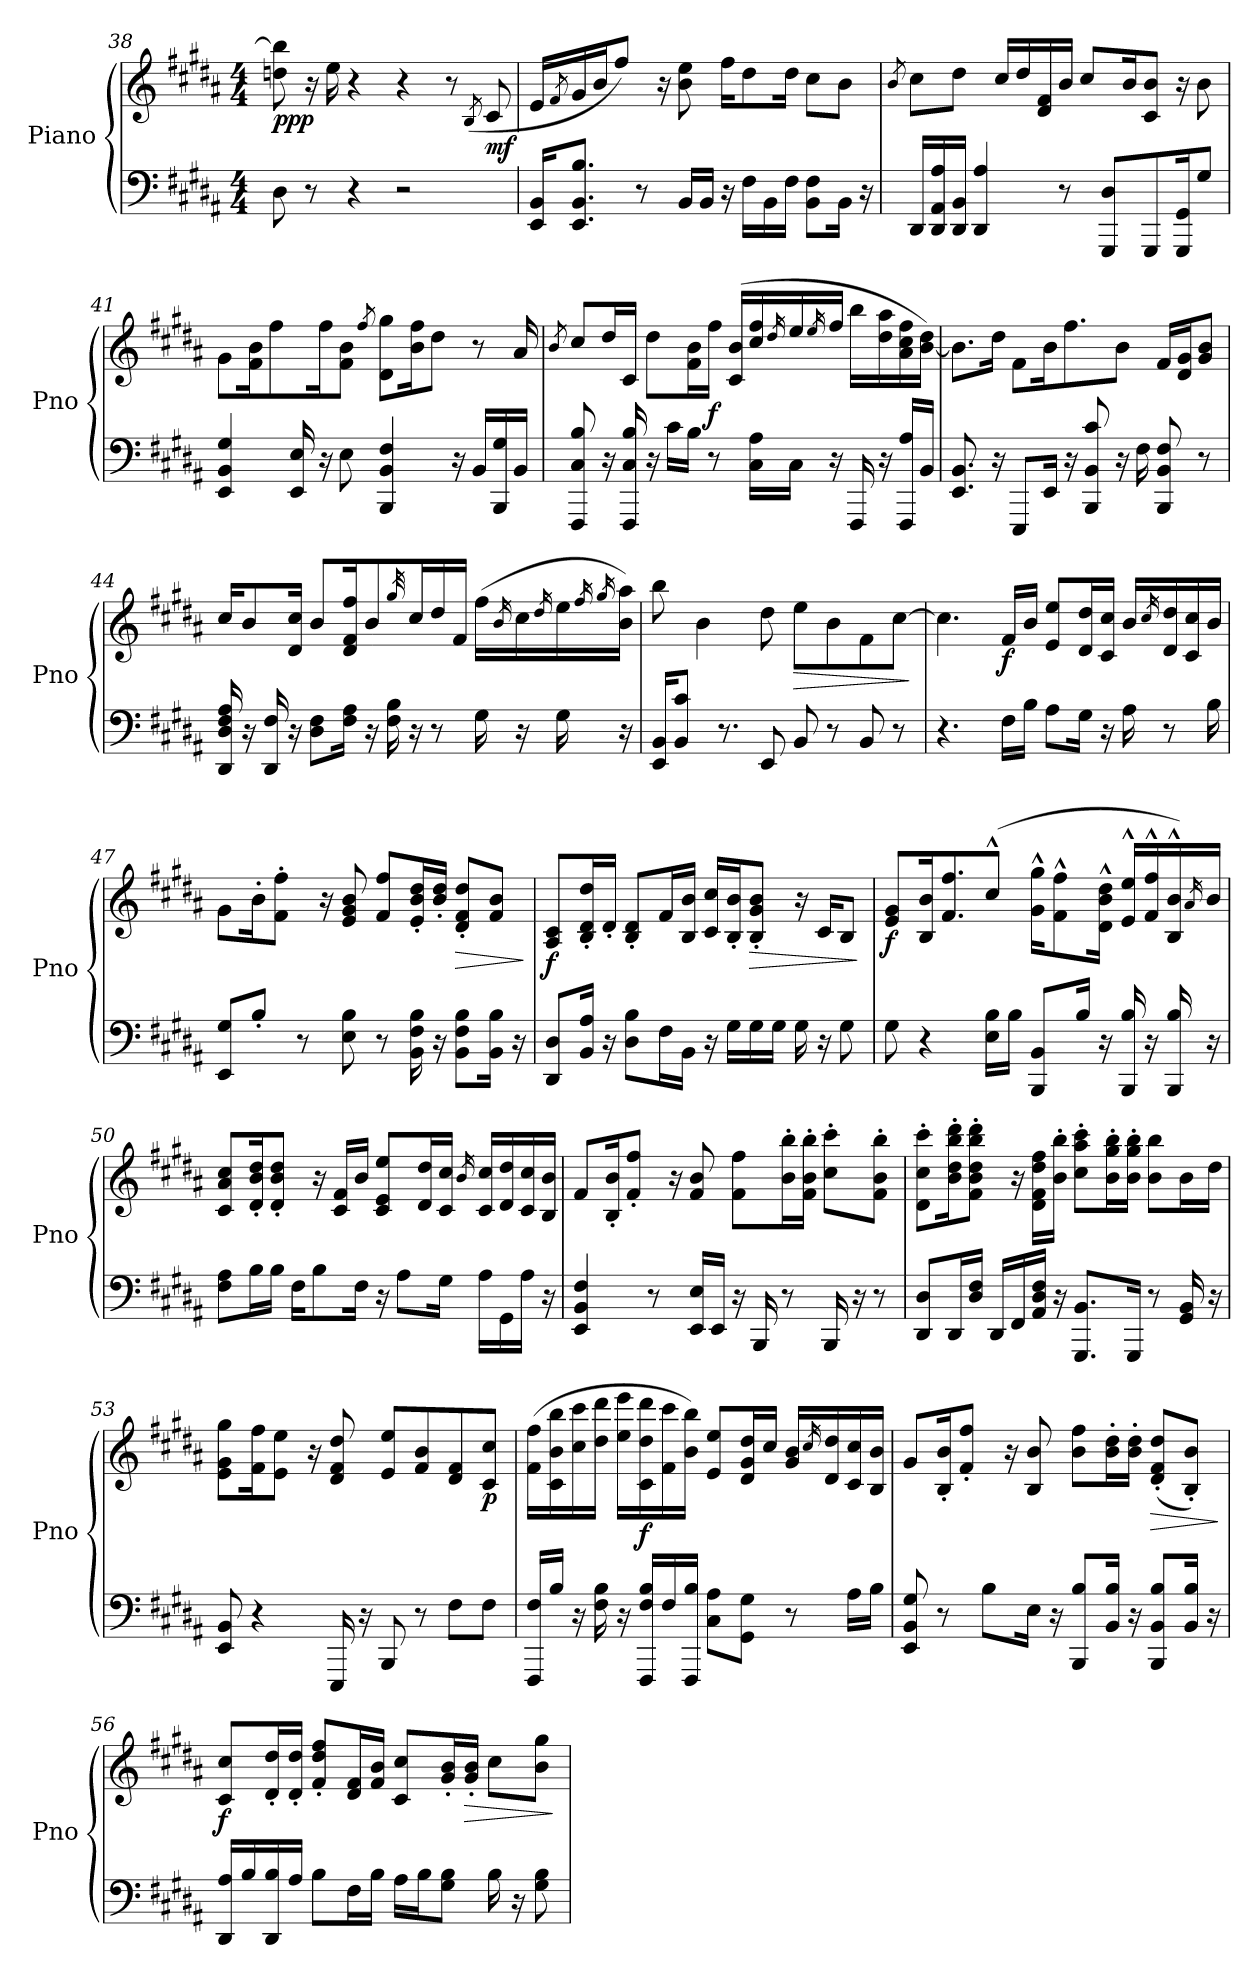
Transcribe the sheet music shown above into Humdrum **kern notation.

**kern	**kern	**dynam
*part1	*part1	*part1
*staff2	*staff1	*staff1/2
*I"Piano	*	*
*I'Pno	*	*
*clefF4	*clefG2	*
*k[f#c#g#d#a#]	*k[f#c#g#d#a#]	*
*M4/4	*M4/4	*
=38	=38	=38
!	!	!LO:DY:b
8D#\	8ddn\ 8bb\]	ppp
8r	16r	.
.	16ee\	.
4r	4r	.
2r	4r	.
.	8r	.
.	(<8qB/	.
!	!	!LO:DY:b
.	8c#/	mf
=39	=39	=39
16EE/ 16BB/KL	16e/LL	.
.	8qf#/	.
8.EE/ 8.BB/ 8.B/J	16g#/	.
.	16b/J	.
.	8ff#/J)	.
8r	.	.
.	16r	.
16BB/LL	8b\ 8ee\	.
16BB/JJ	.	.
16r	16ff#\KL	.
16F#\LL	8dd#\	.
16BB\	.	.
16F#\JJ	16dd#\Jk	.
8BB\ 8F#\L	8cc#\L	.
16BB\Jk	8b\J	.
16r	.	.
!!LO:LB:g=z
=40	=40	=40
.	8qb/	.
16DD#/LL	8cc#\L	.
16DD#/ 16AA#/ 16A#/	.	.
16DD#/ 16BB/JJ	8dd#\J	.
4DD#/ 4A#/	.	.
.	16cc#/LL	.
.	16dd#/	.
.	16d#/ 16f#/	.
8r	16b/JJ	.
.	8cc#/L	.
8GGG#/ 8D#/L	.	.
.	16b/K	.
8GGG#/	8c#/ 8b/J	.
16GGG#/ 16GG#/K	16r	.
8G#/J	8b\	.
=41	=41	=41
4EE/ 4BB/ 4G#/	8g#\L	.
.	16f#\ 16b\K	.
.	8ff#\	.
16EE/ 16E/	.	.
16r	16ff#\K	.
8E\	8f#\ 8b\J	.
.	8qff#/	.
4BBB/ 4BB/ 4F#/	8d#\ 8gg#\L	.
.	16b\ 16ff#\K	.
.	8dd#\J	.
16r	.	.
16BB/LL	8r	.
16BBB/ 16G#/	.	.
16BB/JJ	16a#/	.
=42	=42	=42
.	8qb/	.
8FFF#/ 8C#/ 8B/	8cc#/L	.
16r	16dd#/L	.
16FFF#/ 16C#/ 16B/	16c#/JJ	.
16r	8dd#\L	.
16c#\LL	.	.
16B\JJ	16f#\ 16b\L	.
!	!	!LO:DY:b
8r	16ff#\JJ	f
.	(>16c#/ 16b/LL	.
16C#\ 16A#\LL	16cc#/ 16ff#/	.
.	16qdd#/	.
16C#\JJ	16ee/	.
.	16qee/	.
16r	16ff#/JJ	.
16FFF#/	16bb\LL	.
16r	16dd#\ 16aa#\	.
16FFF#/ 16A#/LL	16a#\ 16cc#\ 16ff#\	.
16BB/JJ	[16b\ 16dd#\JJ)	.
!!LO:LB:g=z
=43	=43	=43
8.EE/ 8.BB/	8.b\L]	.
16r	16dd#\Jk	.
8EEE/L	8f#\L	.
16EE/Jk	16b\K	.
16r	8.ff#\	.
8BBB/ 8BB/ 8c#/	.	.
16r	8b\J	.
16F#\	.	.
8BBB/ 8BB/ 8F#/	16f#/LL	.
.	16d#/ 16g#/J	.
8r	8g#/ 8b/J	.
=44	=44	=44
16DD#/ 16D#/ 16F#/ 16A#/	16cc#/KL	.
16r	8b/	.
16DD#/ 16F#/	.	.
16r	16d#/ 16cc#/Jk	.
8D#\ 8F#\L	8b/L	.
16F#\ 16A#\Jk	16d#/ 16f#/ 16ff#/K	.
16r	8b/	.
16F#\ 16B\	.	.
.	32qgg#/	.
16r	16cc#/L	.
8r	16dd#/	.
.	16f#/JJ	.
16G#\	(>16ff#\LL	.
.	16qb/	.
16r	16cc#\	.
.	16qdd#/	.
16G#\	16ee\	.
.	16qff#/	.
.	16qgg#/	.
16r	16b\ 16aa#\JJ)	.
=45	=45	=45
16EE/ 16BB/KL	8bb\	.
8BB/ 8c#/J	.	.
.	4b\	.
8.r	.	.
8EE/	8dd#\	.
!	!	!LO:HP:b
8BB/	8ee\L	>
8r	8b\	.
8BB/	8f#\	.
8r	[8cc#\J	.
.	.	]
!!LO:LB:g=z
=46	=46	=46
4.r	4.cc#\]	.
!	!	!LO:DY:b
16F#\LL	16f#/LL	f
16B\JJ	16b/JJ	.
8A#\L	8e/ 8ee/L	.
16G#\Jk	16d#/ 16dd#/L	.
16r	16c#/ 16cc#/JJ	.
16A#\	16b/LL	.
.	16qcc#/	.
8r	16d#/ 16dd#/	.
.	16c#/ 16cc#/	.
16B\	16b/JJ	.
=47	=47	=47
8EE/ 8G#/L	8g#\L	.
8B'/J	16b'\K	.
.	8f#\' 8ff#\'J	.
8r	.	.
.	16r	.
8E\ 8B\	8e/ 8g#/ 8b/	.
8r	8f#/ 8ff#/L	.
16BB\ 16F#\ 16B\	16e/' 16b/' 16dd#/'L	.
16r	16b/' 16dd#/'JJ	.
!	!	!LO:HP:b
8BB\ 8F#\ 8B\L	8d#/' 8f#/' 8dd#/'L	>
16BB\ 16B\Jk	8f#/ 8b/J	.
16r	.	.
.	.	]
=48	=48	=48
!	!	!LO:DY:b
8DD#/ 8D#/L	8A#/ 8c#/L	f
16BB/ 16A#/Jk	16B/' 16d#/' 16dd#/'L	.
16r	16d#'/JJ	.
8D#\ 8B\L	8B/' 8d#/'L	.
16F#\L	16f#/L	.
16BB\JJ	16B/ 16b/JJ	.
16r	16c#/ 16cc#/LL	.
16G#\LL	16B/' 16b/'J	.
!	!	!LO:HP:b
16G#\	8B/' 8g#/' 8b/'J	>
16G#\JJ	.	.
16G#\	16r	.
16r	16c#/KL	.
8G#\	8B/J	.
.	.	]
!!LO:PB:g=z
=49	=49	=49
!	!	!LO:DY:b
8G#\	8e/ 8g#/L	f
4r	16B/ 16b/K	.
.	8.f#/ 8.ff#/	.
16E\ 16B\LL	(>8cc#^^/J	.
16B\JJ	.	.
8BBB/ 8BB/L	16g#\^^ 16gg#\^^KL	.
.	8f#\^^ 8ff#\^^	.
16B/Jk	.	.
16r	16d#\^^ 16b\^^ 16dd#\^^Jk	.
16BBB/ 16B/	16e/^^ 16ee/^^LL	.
16r	16f#/^^ 16ff#/^^	.
16BBB/ 16B/	16B/^^ 16b/^^)	.
.	16qa#/	.
16r	16b/JJ	.
=50	=50	=50
8F#\ 8A#\L	8c#/ 8a#/ 8cc#/L	.
16B\L	16d#/' 16b/' 16dd#/'K	.
16B\JJ	8d#/' 8b/' 8dd#/'J	.
16F#\KL	.	.
8B\	16r	.
.	16c#/ 16f#/LL	.
16F#\Jk	16b/JJ	.
16r	8c#/ 8e/ 8ee/L	.
8A#\L	.	.
.	16d#/ 16dd#/L	.
16G#\Jk	16c#/ 16cc#/JJ	.
.	16qb/	.
16A#\LL	16c#/ 16cc#/LL	.
16GG#\	16d#/ 16dd#/	.
16A#\JJ	16c#/ 16cc#/	.
16r	16B/ 16b/JJ	.
=51	=51	=51
4EE/ 4BB/ 4F#/	8f#/L	.
.	16B/' 16b/'K	.
.	8f#/' 8ff#/'J	.
8r	.	.
.	16r	.
16EE/ 16E/LL	8f#/ 8b/	.
16EE/JJ	.	.
16r	8f#\ 8ff#\L	.
16BBB/	.	.
8r	16b\' 16bb\'L	.
.	16f#\' 16b\' 16bb\'JJ	.
16BBB/	8cc#\' 8ccc#\'L	.
16r	.	.
8r	8f#\' 8b\' 8bb\'J	.
!!LO:LB:g=z
=52	=52	=52
8DD#/ 8D#/L	8d#\' 8cc#\' 8ccc#\'L	.
16DD#/L	16b\' 16dd#\' 16bb\' 16ddd#\'K	.
16D#/ 16F#/JJ	8f#\' 8b\' 8dd#\' 8bb\' 8ddd#\'J	.
16DD#/LL	.	.
16FF#/	16r	.
16AA#/ 16D#/ 16F#/JJ	16d#\ 16f#\ 16dd#\ 16ff#\LL	.
16r	16b\' 16bb\'JJ	.
8.GGG#/ 8.BB/L	8cc#\' 8aa#\' 8ccc#\'L	.
.	16b\' 16gg#\' 16bb\'L	.
16GGG#/Jk	16b\' 16gg#\' 16bb\'JJ	.
8r	8b\ 8bb\L	.
16GG#/ 16BB/	16b\L	.
16r	16dd#\JJ	.
=53	=53	=53
8EE/ 8BB/	8e\ 8g#\ 8gg#\L	.
4r	16f#\ 16ff#\K	.
.	8e\ 8ee\J	.
.	16r	.
16EEE/	8d#/ 8f#/ 8dd#/	.
16r	.	.
8BBB/	8e/ 8ee/L	.
8r	8f#/ 8b/	.
8F#\L	8d#/ 8f#/	.
!	!	!LO:DY:b
8F#\J	8c#/ 8cc#/J	p
=54	=54	=54
16FFF#/ 16F#/LL	(>16f#\ 16ff#\LL	.
16B/JJ	16c#\ 16b\ 16bb\	.
16r	16cc#\ 16ccc#\	.
16F#\ 16B\	16dd#\ 16ddd#\JJ	.
16r	16ee\ 16eee\LL	.
!	!	!LO:DY:b
16FFF#/ 16F#/ 16B/LL	16c#\ 16dd#\ 16ddd#\	f
16F#/	16f#\ 16ccc#\	.
16FFF#/ 16B/JJ	16b\ 16bb\JJ)	.
8C#\ 8A#\L	8e/ 8ee/L	.
8GG#\ 8G#\J	16d#/ 16g#/ 16dd#/L	.
.	16cc#/JJ	.
8r	16g#/ 16b/LL	.
.	16qcc#/	.
.	16d#/ 16dd#/	.
16A#\LL	16c#/ 16cc#/	.
16B\JJ	16B/ 16b/JJ	.
!!LO:LB:g=z
=55	=55	=55
8EE/ 8BB/ 8G#/	8g#/L	.
8r	16B/' 16b/'K	.
.	8f#/' 8ff#/'J	.
8B\L	.	.
.	16r	.
16E\Jk	8B/ 8b/	.
16r	.	.
8BBB/ 8B/L	8b\ 8ff#\L	.
16BB/ 16B/Jk	16b\' 16dd#\'L	.
16r	16b\' 16dd#\'JJ	.
!	!	!LO:HP:b
8BBB/ 8BB/ 8B/L	(<8d#/' 8f#/' 8dd#/'L	>
16BB/ 16B/Jk	8B/' 8b/'J)	.
16r	.	.
.	.	]
=56	=56	=56
!	!	!LO:DY:b
16DD#/ 16A#/LL	8c#/ 8cc#/L	f
16B/	.	.
16DD#/ 16B/	16d#/' 16dd#/'L	.
16A#/JJ	16d#/' 16dd#/'JJ	.
8B\L	8f#/' 8dd#/' 8ff#/'L	.
16F#\L	16d#/ 16f#/L	.
16B\JJ	16f#/ 16b/JJ	.
16A#\LL	8c#/ 8cc#/L	.
16B\J	.	.
8G#\ 8B\J	16g#/' 16b/'L	.
!	!	!LO:HP:b
.	16g#/' 16b/'JJ	>
16B\	8cc#\L	.
16r	.	.
8G#\ 8B\	8b\ 8gg#\J	.
.	.	]
=	=	=
*-	*-	*-
